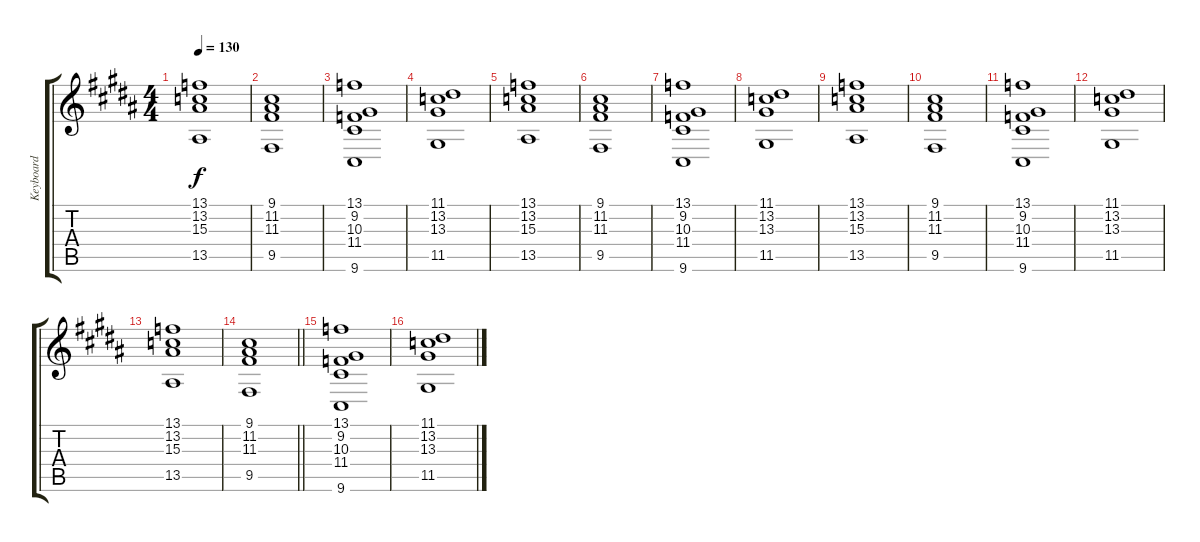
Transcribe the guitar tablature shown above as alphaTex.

\track ("Keyboard" "Keyboard") {instrument stringensemble1}
\staff {score tabs}
\tuning (E4 B3 G3 D3 A2 E2) {hide}
\ts (4 4)
\tempo 130
\clef g2
\ks b
(13.1 13.2 15.3 13.5).1{dy f} |
(9.1 11.2 11.3 9.5).1 |
(13.1 9.2 10.3 11.4 9.6).1 |
(11.1 13.2 13.3 11.5).1 |
(13.1 13.2 15.3 13.5).1 |
(9.1 11.2 11.3 9.5).1 |
(13.1 9.2 10.3 11.4 9.6).1 |
(11.1 13.2 13.3 11.5).1 |
(13.1 13.2 15.3 13.5).1 |
(9.1 11.2 11.3 9.5).1 |
(13.1 9.2 10.3 11.4 9.6).1 |
(11.1 13.2 13.3 11.5).1 |
(13.1 13.2 15.3 13.5).1 |
\barLineRight lightlight
(9.1 11.2 11.3 9.5).1 |
(13.1 9.2 10.3 11.4 9.6).1 |
(11.1 13.2 13.3 11.5).1
